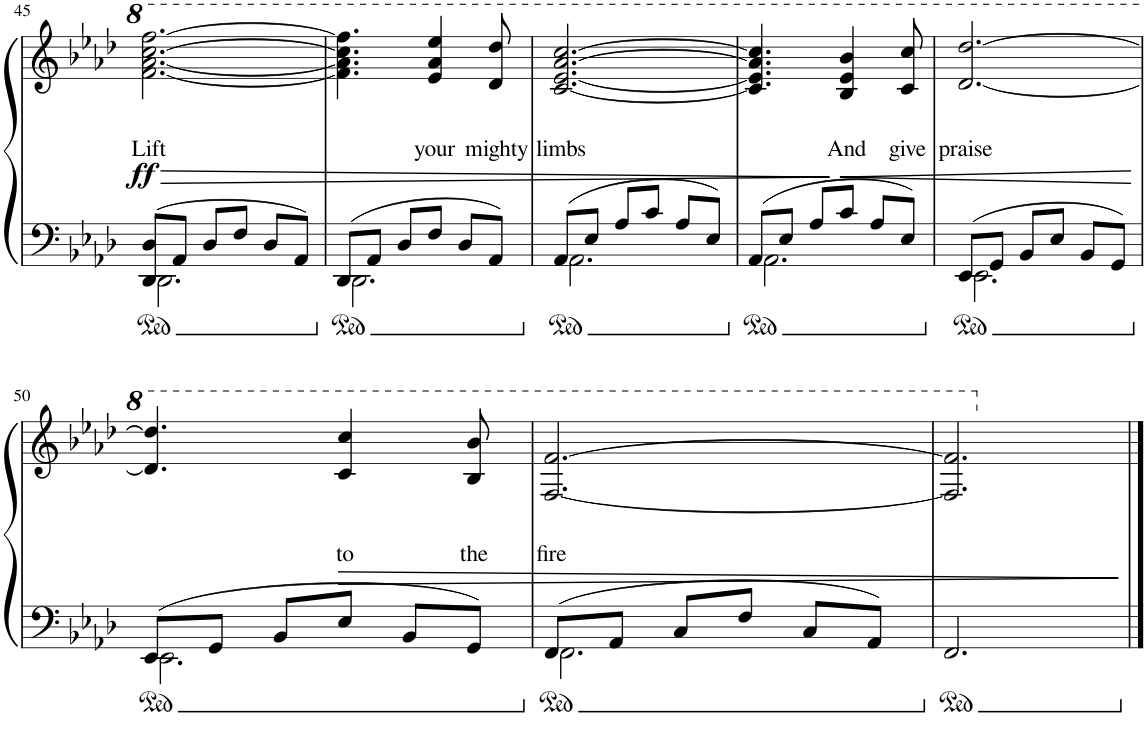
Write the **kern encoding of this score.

**kern	**kern	**text	**dynam
*part1	*part1	*part1	*part1
*staff2	*staff1	*staff1	*staff1/2
*I"Piano	*	*	*
*I'Pno.	*	*	*
!!LO:PB:g=z
*clefF4	*clefG2	*	*
*k[b-e-a-d-]	*k[b-e-a-d-]	*	*
*M3/4	*M3/4	*	*
=45	=45	=45	=45
*^	*	*	*
!	!	!	!LO:LY:b	!LO:HP:b
!	!	!	!	!LO:DY:n=1:b
8DD-/ 8D-/L	2.DD-\	[2.ff\ [2.aa-\ [2.ccc\ [2.fff\	Lift	> ff
8AA-/J	.	.	.	.
8D-/L	.	.	.	.
8F/J	.	.	.	.
8D-/L	.	.	.	.
8AA-/J	.	.	.	.
=46	=46	=46	=46	=46
8DD-/L	2.DD-\	4.ff\] 4.aa-\] 4.ccc\] 4.fff\]	.	.
8AA-/J	.	.	.	.
8D-/L	.	.	.	.
!	!	!	!LO:LY:b	!
8F/J	.	4ee-/ 4aa-/ 4eee-/	your	.
8D-/L	.	.	.	.
!	!	!	!LO:LY:b	!
8AA-/J	.	8dd-/ 8ddd-/	mighty	.
=47	=47	=47	=47	=47
!	!	!	!LO:LY:b	!
8AA-/L	2.AA-\	[2.cc/ [2.ee-/ [2.aa-/ [2.ccc/	limbs	.
8E-/J	.	.	.	.
8A-/L	.	.	.	.
8c/J	.	.	.	.
8A-/L	.	.	.	.
8E-/J	.	.	.	.
=48	=48	=48	=48	=48
8AA-/L	2.AA-\	4.cc/] 4.ee-/] 4.aa-/] 4.ccc/]	.	.
8E-/J	.	.	.	.
8A-/L	.	.	.	.
!	!	!	!LO:LY:b	!LO:HP:n=1:b
8c/J	.	4b-/ 4ee-/ 4bb-/	And	] <
8A-/L	.	.	.	.
!	!	!	!LO:LY:b	!
8E-/J	.	8cc/ 8ccc/	give	.
=49	=49	=49	=49	=49
!	!	!	!LO:LY:b	!
8EE-/L	2.EE-\	[2.dd-/ [2.ddd-/	praise	.
8GG/J	.	.	.	.
8BB-/L	.	.	.	.
8E-/J	.	.	.	.
8BB-/L	.	.	.	.
8GG/J	.	.	.	.
*v	*v	*	*	*
.	.	.	[
!!LO:LB:g=z
=50	=50	=50	=50
*^	*	*	*
8EE-/L	2.EE-\	4.dd-/] 4.ddd-/]	.	.
8GG/J	.	.	.	.
8BB-/L	.	.	.	.
!	!	!	!LO:LY:b	!LO:HP:b
8E-/J	.	4cc/ 4ccc/	to	>
8BB-/L	.	.	.	.
!	!	!	!LO:LY:b	!
8GG/J	.	8b-/ 8bb-/	the	.
=51	=51	=51	=51	=51
!	!	!	!LO:LY:b	!
8FF/L	2.FF\	[2.f/ [2.ff/	fire	.
8AA-/J	.	.	.	.
8C/L	.	.	.	.
8F/J	.	.	.	.
8C/L	.	.	.	.
8AA-/J	.	.	.	.
*v	*v	*	*	*
=52	=52	=52	=52
2.FF/	2.f/] 2.ff/]	.	.
.	.	.	]
==	==	==	==
*-	*-	*-	*-
